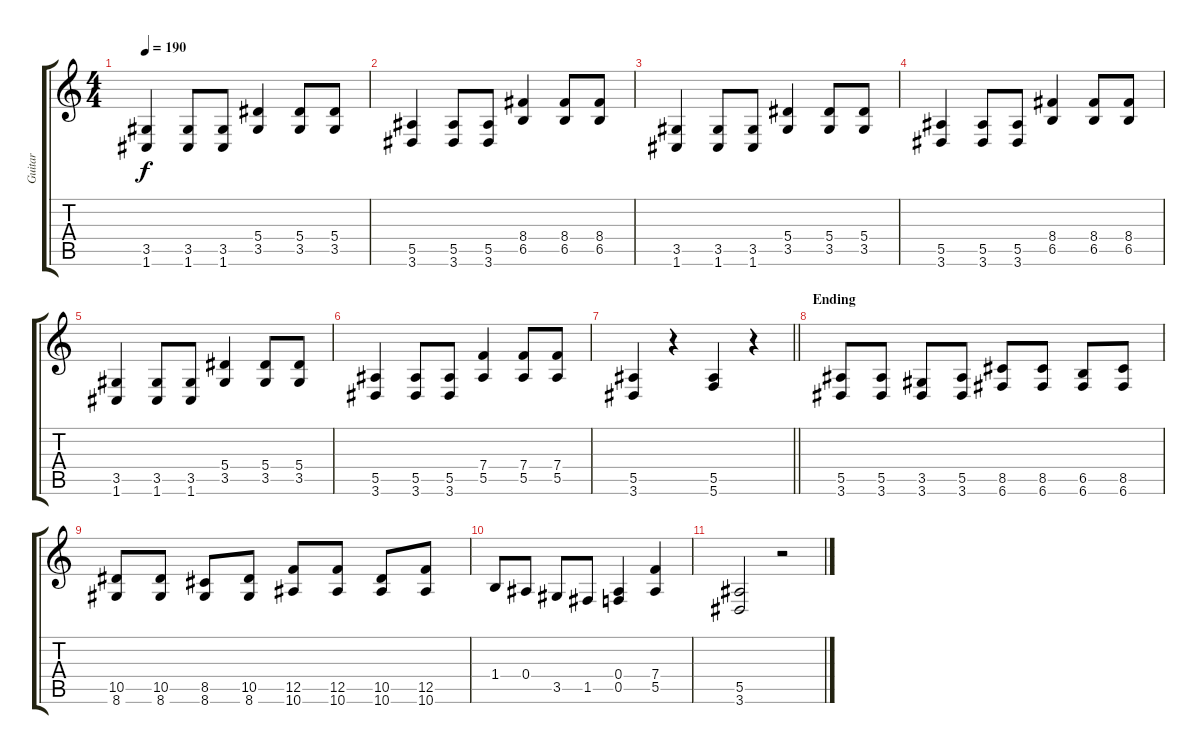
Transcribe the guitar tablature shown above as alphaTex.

\track ("Guitar" "Guitar") {instrument distortionguitar}
\staff {score tabs}
\tuning (C4 G3 Eb3 Bb2 F2 C2) {hide}
\ts (4 4)
\tempo 190
\clef g2
\ks c
(3.5 1.6).4{dy f} (3.5 1.6).8 (3.5 1.6).8 (5.4 3.5).4 (5.4 3.5).8 (5.4 3.5).8 |
(5.5 3.6).4 (5.5 3.6).8 (5.5 3.6).8 (8.4 6.5).4 (8.4 6.5).8 (8.4 6.5).8 |
(3.5 1.6).4 (3.5 1.6).8 (3.5 1.6).8 (5.4 3.5).4 (5.4 3.5).8 (5.4 3.5).8 |
(5.5 3.6).4 (5.5 3.6).8 (5.5 3.6).8 (8.4 6.5).4 (8.4 6.5).8 (8.4 6.5).8 |
(3.5 1.6).4 (3.5 1.6).8 (3.5 1.6).8 (5.4 3.5).4 (5.4 3.5).8 (5.4 3.5).8 |
(5.5 3.6).4 (5.5 3.6).8 (5.5 3.6).8 (7.4 5.5).4 (7.4 5.5).8 (7.4 5.5).8 |
\barLineRight lightlight
(5.5 3.6).4 r.4 (5.5 5.6).4 r.4 |
\section ("" "Ending")
(5.5 3.6).8 (5.5 3.6).8 (3.5 3.6).8 (5.5 3.6).8 (8.5 6.6).8 (8.5 6.6).8 (6.5 6.6).8 (8.5 6.6).8 |
(10.5 8.6).8 (10.5 8.6).8 (8.5 8.6).8 (10.5 8.6).8 (12.5 10.6).8 (12.5 10.6).8 (10.5 10.6).8 (12.5 10.6).8 |
1.4.8 0.4.8 3.5.8 1.5.8 (0.4 0.5).4 (7.4 5.5).4 |
(5.5 3.6).2 r.2
